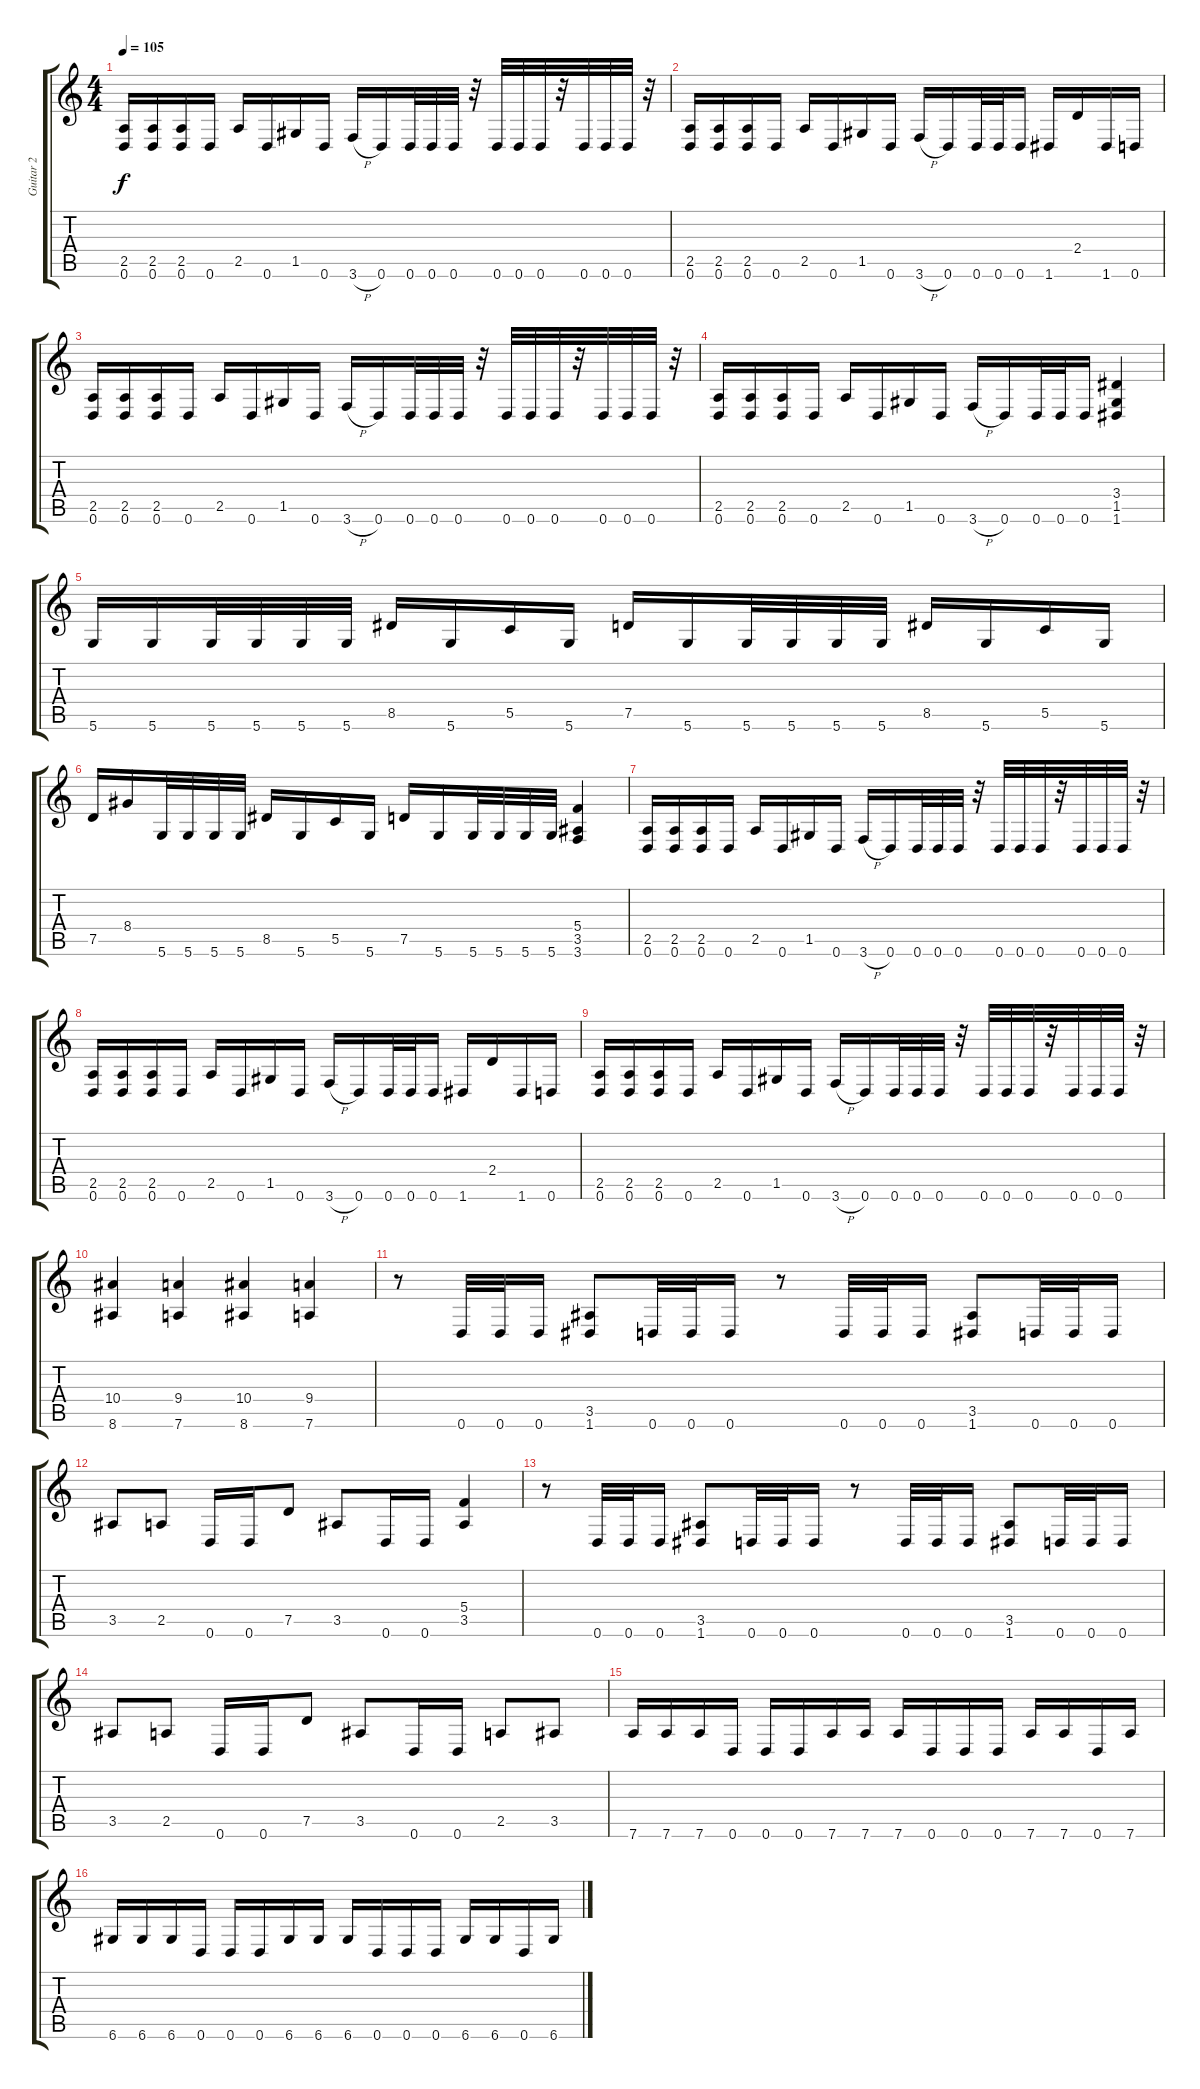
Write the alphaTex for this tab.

\track ("Guitar 2" "Guitar 2") {instrument distortionguitar}
\staff {score tabs}
\tuning (D4 A3 F3 C3 G2 D2) {hide}
\ts (4 4)
\tempo 105
\clef g2
\ks c
(2.5 0.6).16{dy f} (2.5 0.6).16 (2.5 0.6).16 0.6.16 2.5.16 0.6.16 1.5.16 0.6.16 3.6{h}.16 0.6.16 0.6.32 0.6.32 0.6.32 r.32 0.6.32 0.6.32 0.6.32 r.32 0.6.32 0.6.32 0.6.32 r.32 |
(2.5 0.6).16 (2.5 0.6).16 (2.5 0.6).16 0.6.16 2.5.16 0.6.16 1.5.16 0.6.16 3.6{h}.16 0.6.16 0.6.32 0.6.32 0.6.16 1.6.16 2.4.16 1.6.16 0.6.16 |
(2.5 0.6).16 (2.5 0.6).16 (2.5 0.6).16 0.6.16 2.5.16 0.6.16 1.5.16 0.6.16 3.6{h}.16 0.6.16 0.6.32 0.6.32 0.6.32 r.32 0.6.32 0.6.32 0.6.32 r.32 0.6.32 0.6.32 0.6.32 r.32 |
(2.5 0.6).16 (2.5 0.6).16 (2.5 0.6).16 0.6.16 2.5.16 0.6.16 1.5.16 0.6.16 3.6{h}.16 0.6.16 0.6.32 0.6.32 0.6.16 (3.4 1.5 1.6).4 |
5.6.16 5.6.16 5.6.32 5.6.32 5.6.32 5.6.32 8.5.16 5.6.16 5.5.16 5.6.16 7.5.16 5.6.16 5.6.32 5.6.32 5.6.32 5.6.32 8.5.16 5.6.16 5.5.16 5.6.16 |
7.5.16 8.4.16 5.6.32 5.6.32 5.6.32 5.6.32 8.5.16 5.6.16 5.5.16 5.6.16 7.5.16 5.6.16 5.6.32 5.6.32 5.6.32 5.6.32 (5.4 3.5 3.6).4 |
(2.5 0.6).16 (2.5 0.6).16 (2.5 0.6).16 0.6.16 2.5.16 0.6.16 1.5.16 0.6.16 3.6{h}.16 0.6.16 0.6.32 0.6.32 0.6.32 r.32 0.6.32 0.6.32 0.6.32 r.32 0.6.32 0.6.32 0.6.32 r.32 |
(2.5 0.6).16 (2.5 0.6).16 (2.5 0.6).16 0.6.16 2.5.16 0.6.16 1.5.16 0.6.16 3.6{h}.16 0.6.16 0.6.32 0.6.32 0.6.16 1.6.16 2.4.16 1.6.16 0.6.16 |
(2.5 0.6).16 (2.5 0.6).16 (2.5 0.6).16 0.6.16 2.5.16 0.6.16 1.5.16 0.6.16 3.6{h}.16 0.6.16 0.6.32 0.6.32 0.6.32 r.32 0.6.32 0.6.32 0.6.32 r.32 0.6.32 0.6.32 0.6.32 r.32 |
(10.4 8.6).4 (9.4 7.6).4 (10.4 8.6).4 (9.4 7.6).4 |
r.8 0.6.32 0.6.32 0.6.16 (3.5 1.6).8{balance 8} 0.6.32 0.6.32 0.6.16 r.8 0.6.32 0.6.32 0.6.16 (3.5 1.6).8{balance 8} 0.6.32 0.6.32 0.6.16 |
3.5.8 2.5.8 0.6.16 0.6.16 7.5.8 3.5.8 0.6.16 0.6.16 (5.4 3.5).4 |
r.8 0.6.32 0.6.32 0.6.16 (3.5 1.6).8{balance 8} 0.6.32 0.6.32 0.6.16 r.8 0.6.32 0.6.32 0.6.16 (3.5 1.6).8{balance 8} 0.6.32{balance 16} 0.6.32 0.6.16 |
3.5.8 2.5.8 0.6.16 0.6.16 7.5.8 3.5.8 0.6.16 0.6.16 2.5.8 3.5.8 |
7.6.16 7.6.16 7.6.16 0.6.16 0.6.16 0.6.16 7.6.16 7.6.16 7.6.16 0.6.16 0.6.16 0.6.16 7.6.16 7.6.16 0.6.16 7.6.16 |
6.6.16 6.6.16 6.6.16 0.6.16 0.6.16 0.6.16 6.6.16 6.6.16 6.6.16 0.6.16 0.6.16 0.6.16 6.6.16 6.6.16 0.6.16 6.6.16
